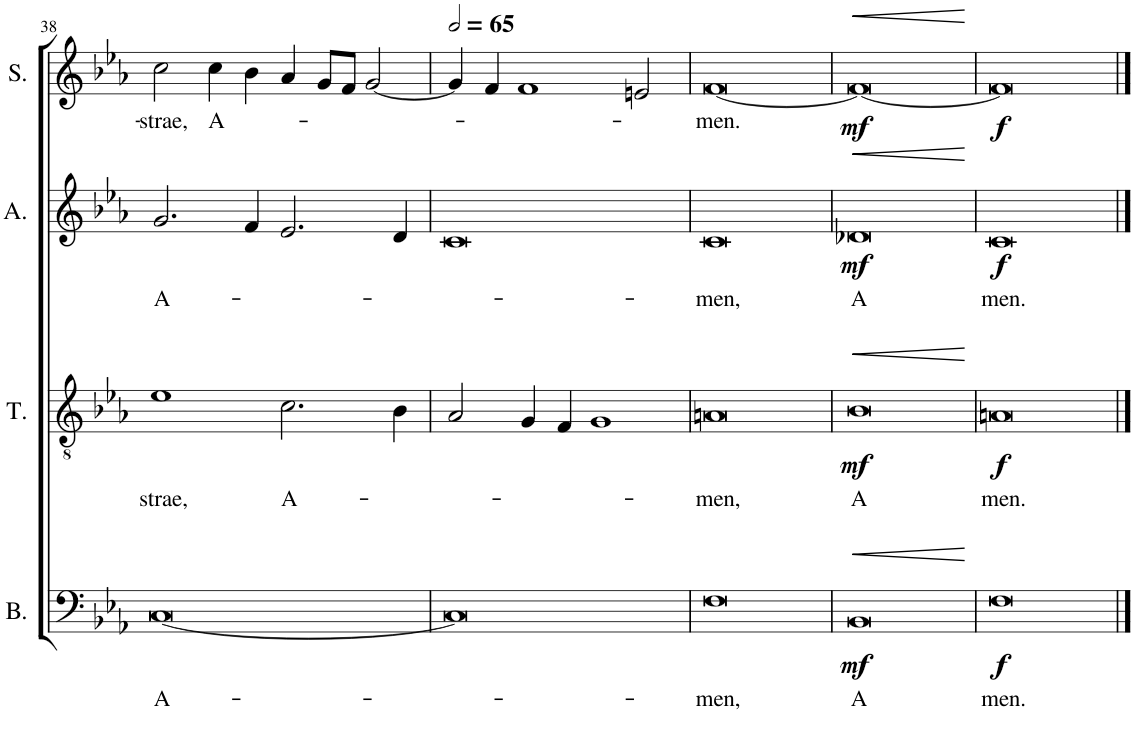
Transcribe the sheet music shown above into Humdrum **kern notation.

**kern	**text	**dynam	**kern	**text	**dynam	**kern	**text	**dynam	**kern	**text	**dynam
*part4	*part4	*part4	*part3	*part3	*part3	*part2	*part2	*part2	*part1	*part1	*part1
*staff4	*staff4	*staff4	*staff3	*staff3	*staff3	*staff2	*staff2	*staff2	*staff1	*staff1	*staff1
*I"Basso	*	*	*I"Tenor	*	*	*I"Alto	*	*	*I"Soprano	*	*
*I'B.	*	*	*I'T.	*	*	*I'A.	*	*	*I'S.	*	*
!!LO:PB:g=z
*clefF4	*	*	*clefGv2	*	*	*clefG2	*	*	*clefG2	*	*
*k[b-e-a-]	*	*	*k[b-e-a-]	*	*	*k[b-e-a-]	*	*	*k[b-e-a-]	*	*
*M2/1	*	*	*M2/1	*	*	*M2/1	*	*	*M2/1	*	*
=38	=38	=38	=38	=38	=38	=38	=38	=38	=38	=38	=38
!	!LO:LY:b	!	!	!LO:LY:b	!	!	!LO:LY:b	!	!	!LO:LY:b	!
[0C	A-	.	1e-	strae,	.	2.g/	A-	.	2cc\	-strae,	.
!	!	!	!	!	!	!	!	!	!	!LO:LY:b	!
.	.	.	.	.	.	.	.	.	4cc\	A-	.
.	.	.	.	.	.	4f/	.	.	4b-\	.	.
!	!	!	!	!LO:LY:b	!	!	!	!	!	!	!
.	.	.	2.c\	A-	.	2.e-/	.	.	4a-/	.	.
.	.	.	.	.	.	.	.	.	8g/L	.	.
.	.	.	.	.	.	.	.	.	8f/J	.	.
.	.	.	.	.	.	.	.	.	[2g/	.	.
.	.	.	4B-\	.	.	4d/	.	.	.	.	.
=39	=39	=39	=39	=39	=39	=39	=39	=39	=39	=39	=39
*	*	*	*	*	*	*	*	*	*MM130	*	*
0C]	.	.	2A-/	.	.	0c	.	.	4g/]	.	.
.	.	.	.	.	.	.	.	.	4f/	.	.
.	.	.	4G/	.	.	.	.	.	1f	.	.
.	.	.	4F/	.	.	.	.	.	.	.	.
.	.	.	1G	.	.	.	.	.	.	.	.
.	.	.	.	.	.	.	.	.	2en/	.	.
=40	=40	=40	=40	=40	=40	=40	=40	=40	=40	=40	=40
!	!LO:LY:b	!	!	!LO:LY:b	!	!	!LO:LY:b	!	!	!LO:LY:b	!
0F	-men,	.	0An	-men,	.	0c	men,	.	[0f	-men.	.
=41	=41	=41	=41	=41	=41	=41	=41	=41	=41	=41	=41
!	!LO:LY:b	!LO:HP:b	!	!LO:LY:b	!LO:HP:b	!	!LO:LY:b	!LO:HP:b	!	!	!LO:HP:b
!	!	!LO:DY:n=1:b	!	!	!LO:DY:n=1:b	!	!	!LO:DY:n=1:b	!	!	!LO:DY:n=1:b
0BB-	A	< mf	0B-	A	< mf	0d-X	A	< mf	0f_	.	< mf
.	.	[	.	.	[	.	.	[	.	.	[
=42	=42	=42	=42	=42	=42	=42	=42	=42	=42	=42	=42
!	!LO:LY:b	!LO:DY:b	!	!LO:LY:b	!LO:DY:b	!	!LO:LY:b	!LO:DY:b	!	!	!LO:DY:b
0F	men.	f	0An	men.	f	0c	men.	f	0f]	.	f
==	==	==	==	==	==	==	==	==	==	==	==
*-	*-	*-	*-	*-	*-	*-	*-	*-	*-	*-	*-
